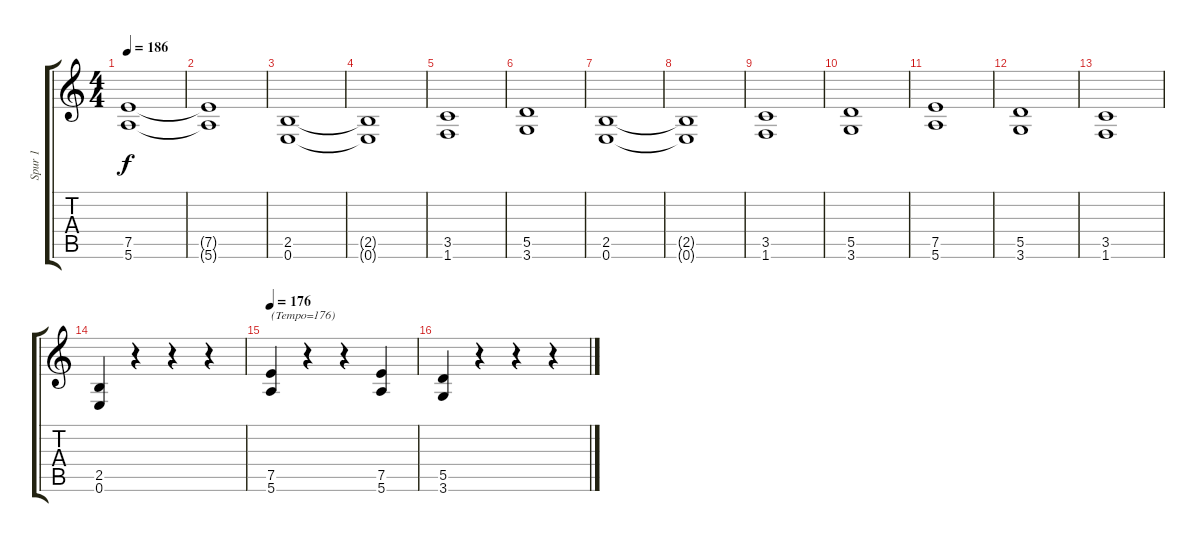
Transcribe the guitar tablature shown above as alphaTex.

\track ("Spur 1" "Spur 1") {instrument distortionguitar}
\staff {score tabs}
\tuning (E4 B3 G3 D3 A2 E2) {hide}
\ts (4 4)
\tempo 186
\clef g2
\ks c
(7.5 5.6).1{dy f} |
(7.5{t} 5.6{t}).1 |
(2.5 0.6).1 |
(2.5{t} 0.6{t}).1 |
(3.5 1.6).1 |
(5.5 3.6).1 |
(2.5 0.6).1 |
(2.5{t} 0.6{t}).1 |
(3.5 1.6).1 |
(5.5 3.6).1 |
(7.5 5.6).1 |
(5.5 3.6).1 |
(3.5 1.6).1 |
(2.5 0.6).4 r.4 r.4 r.4 |
\tempo 176
(7.5 5.6).4{txt "(Tempo=176)"} r.4 r.4 (7.5 5.6).4 |
(5.5 3.6).4 r.4 r.4 r.4
